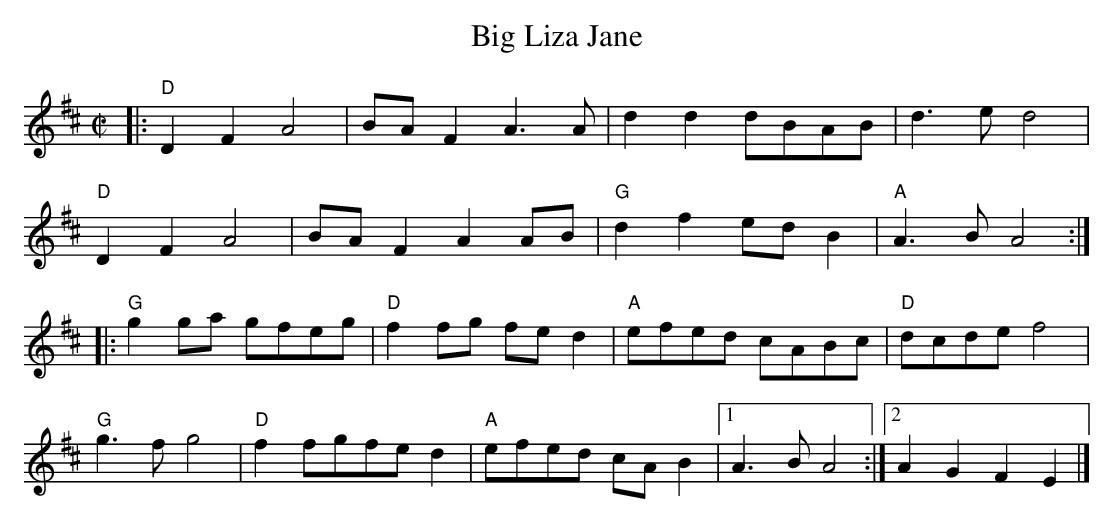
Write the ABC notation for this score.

X:1
T:Big Liza Jane
M:C|
L:1/8
K:D
|:"D"D2F2A4 |BAF2A3A| d2d2dBAB |d3ed4 |
"D"D2F2A4 |BAF2A2AB | "G"d2f2edB2|"A"A3BA4Â  :|
|:"G"g2ga gfeg |"D"f2fg fe d2 | "A"efed cABc | "D"dcdef4 |
"G"g3fg4|"D"f2fgfed2|"A"efed cAB2|1A3BA4 :|2A2G2F2E2|]
